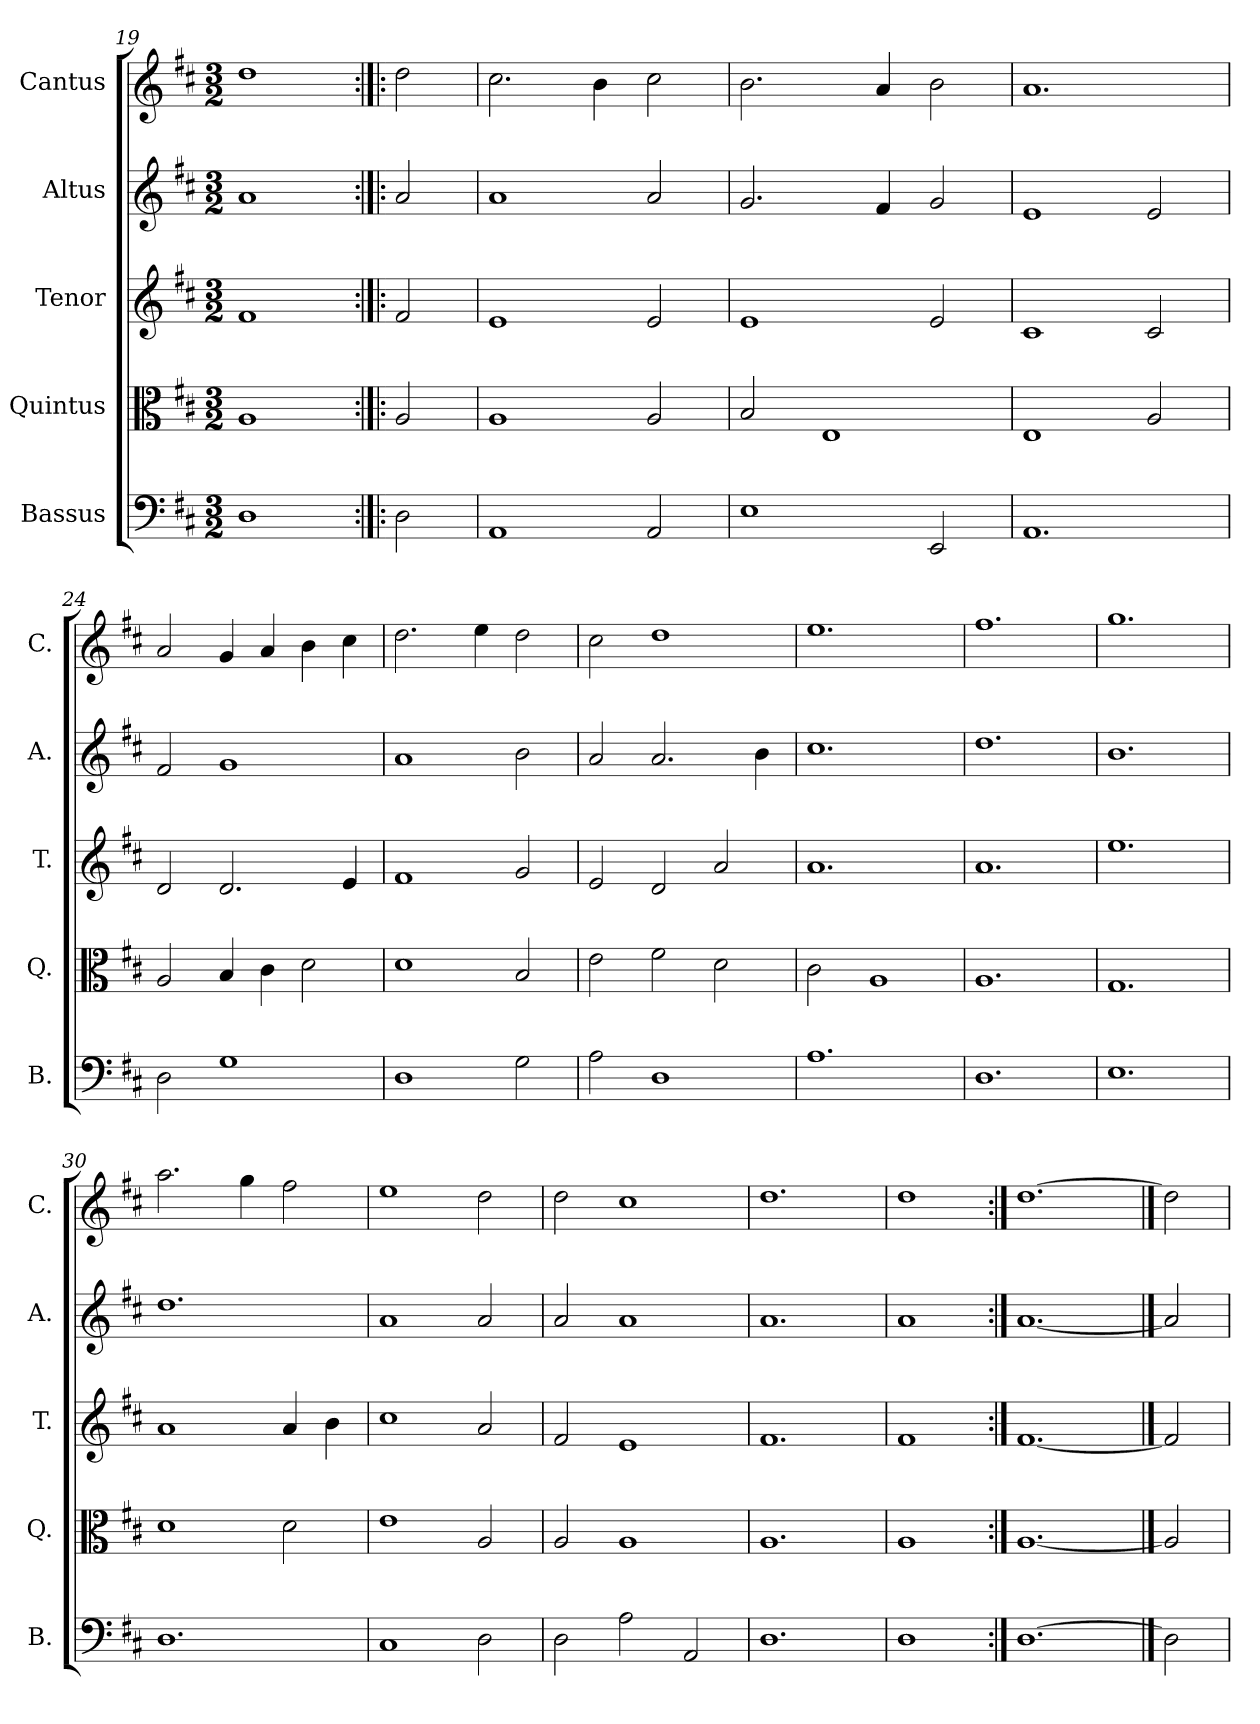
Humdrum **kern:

**kern	**kern	**kern	**kern	**kern
*part5	*part4	*part3	*part2	*part1
*staff5	*staff4	*staff3	*staff2	*staff1
*I"Bassus	*I"Quintus	*I"Tenor	*I"Altus	*I"Cantus
*I'B.	*I'Q.	*I'T.	*I'A.	*I'C.
*clefF4	*clefC3	*clefG2	*clefG2	*clefG2
*k[f#c#]	*k[f#c#]	*k[f#c#]	*k[f#c#]	*k[f#c#]
*D:	*D:	*D:	*D:	*D:
*M3/2	*M3/2	*M3/2	*M3/2	*M3/2
=19	=19	=19	=19	=19
1D	1A	1f#	1a	1dd
=20:|!|:	=20:|!|:	=20:|!|:	=20:|!|:	=20:|!|:
2D\	2A/	2f#/	2a/	2dd\
=21	=21	=21	=21	=21
1AA	1A	1e	1a	2.cc#\
.	.	.	.	4b\
2AA/	2A/	2e/	2a/	2cc#\
=22	=22	=22	=22	=22
1E	2B/	1e	2.g/	2.b\
.	1E	.	.	.
.	.	.	4f#/	4a/
2EE/	.	2e/	2g/	2b\
=23	=23	=23	=23	=23
1.AA	1E	1c#	1e	1.a
.	2A/	2c#/	2e/	.
=24	=24	=24	=24	=24
2D\	2A/	2d/	2f#/	2a/
1G	4B/	2.d/	1g	4g/
.	4c#\	.	.	4a/
.	2d\	.	.	4b\
.	.	4e/	.	4cc#\
=25	=25	=25	=25	=25
1D	1d	1f#	1a	2.dd\
.	.	.	.	4ee\
2G\	2B/	2g/	2b\	2dd\
=26	=26	=26	=26	=26
2A\	2e\	2e/	2a/	2cc#\
1D	2f#\	2d/	2.a/	1dd
.	2d\	2a/	.	.
.	.	.	4b\	.
=27	=27	=27	=27	=27
1.A	2c#\	1.a	1.cc#	1.ee
.	1A	.	.	.
=28	=28	=28	=28	=28
1.D	1.A	1.a	1.dd	1.ff#
=29	=29	=29	=29	=29
1.E	1.G	1.ee	1.b	1.gg
=30	=30	=30	=30	=30
1.D	1d	1a	1.dd	2.aa\
.	.	.	.	4gg\
.	2d\	4a/	.	2ff#\
.	.	4b\	.	.
=31	=31	=31	=31	=31
1C#	1e	1cc#	1a	1ee
2D\	2A/	2a/	2a/	2dd\
=32	=32	=32	=32	=32
2D\	2A/	2f#/	2a/	2dd\
2A\	1A	1e	1a	1cc#
2AA/	.	.	.	.
=33	=33	=33	=33	=33
1.D	1.A	1.f#	1.a	1.dd
=34	=34	=34	=34	=34
1D	1A	1f#	1a	1dd
=35:|!	=35:|!	=35:|!	=35:|!	=35:|!
[1.D	[1.A	[1.f#	[1.a	[1.dd
==36	==36	==36	==36	==36
2D]	2A]	2f#]	2a]	2dd]
=	=	=	=	=
*-	*-	*-	*-	*-
